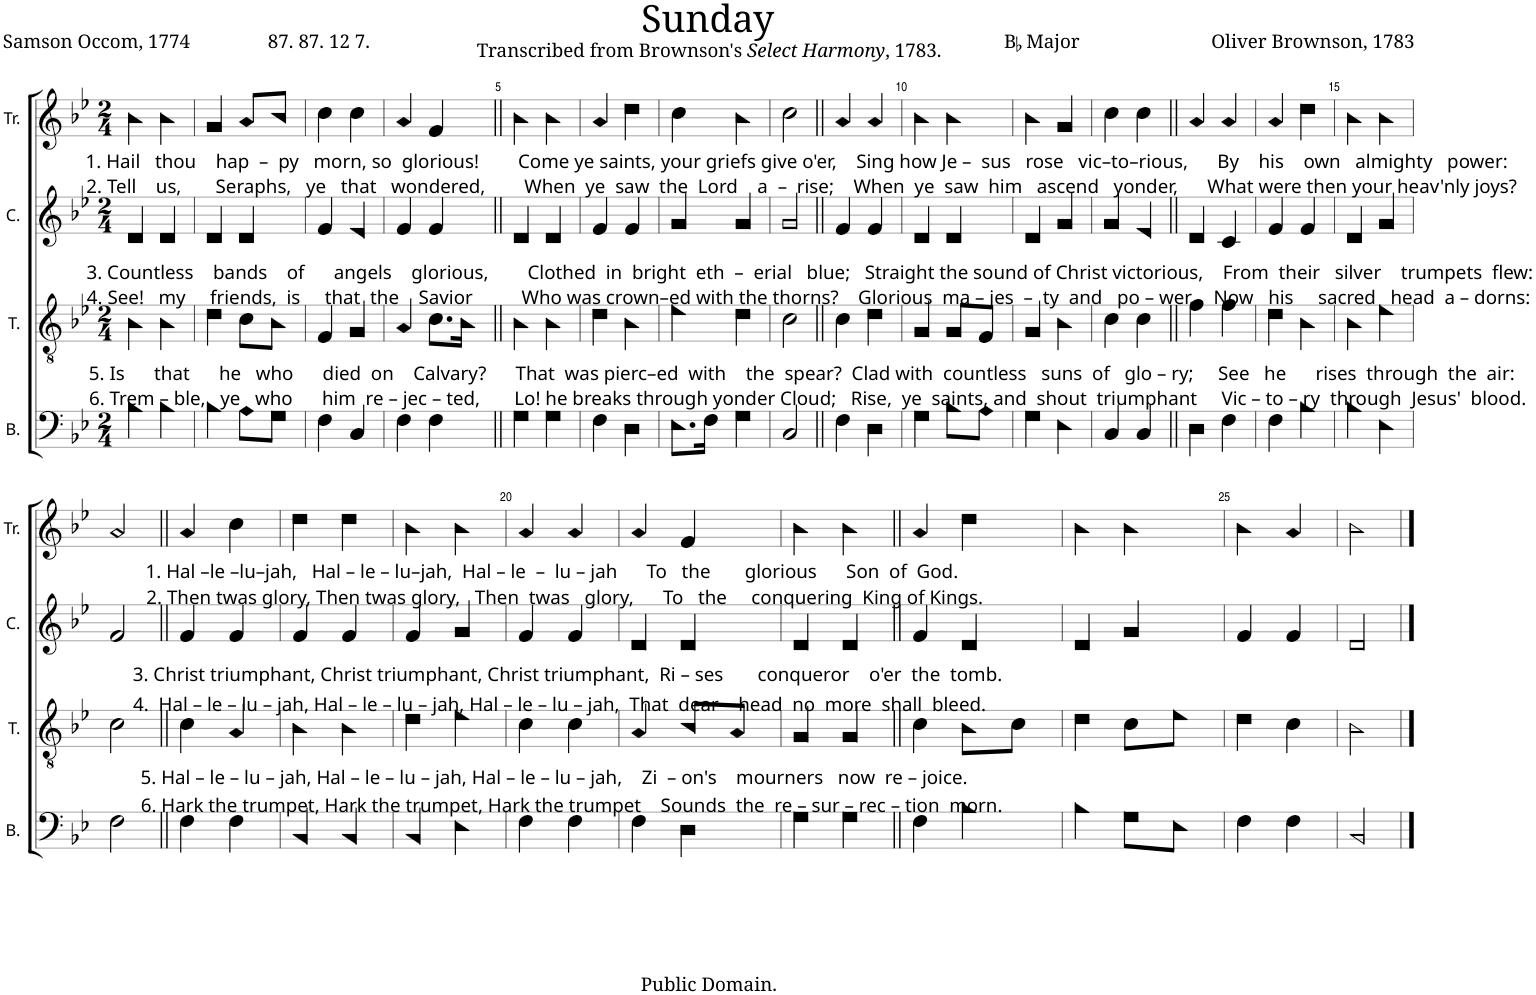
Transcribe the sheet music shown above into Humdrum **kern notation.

**kern	**kern	**kern	**kern
*part4	*part3	*part2	*part1
*staff4	*staff3	*staff2	*staff1
*I"B.	*I"T.	*I"C.	*I"Tr.
*I'B.	*I'T.	*I'C.	*I'Tr.
*clefF4	*clefGv2	*clefG2	*clefG2
*k[b-e-]	*k[b-e-]	*k[b-e-]	*k[b-e-]
*M2/4	*M2/4	*M2/4	*M2/4
=1	=1	=1	=1
!	!	!	!LO:TX:b:t=1. Hail   thou    hap  –  py   morn, so  glorious!        Come ye saints, your griefs give o'er,    Sing how Je –  sus   rose   vic–to–rious,      By    his    own   almighty   power&colon;
!	!	!	!LO:TX:b:t=2. Tell    us,       Seraphs,   ye   that   wondered,        When  ye  saw  the  Lord    a  –  rise;    When  ye  saw  him   ascend   yonder,      What were then your heav'nly joys?
!	!	!LO:TX:b:t=3. Countless    bands    of      angels    glorious,        Clothed  in  bright  eth  –  erial   blue;   Straight the sound of Christ victorious,    From  their   silver    trumpets  flew&colon;	!
!	!	!LO:TX:b:t=4. See!   my     friends,  is     that  the    Savior          Who was crown–ed with the thorns?    Glorious  ma – jes  –  ty  and   po – wer,    Now   his     sacred   head  a – dorns&colon;	!
!	!LO:TX:b:t=5. Is      that      he   who      died  on    Calvary?      That  was pierc–ed  with    the  spear?  Clad with  countless   suns  of   glo – ry;     See   he      rises  through  the  air&colon;	!	!
!	!LO:TX:b:t=6. Trem – ble,   ye   who      him  re – jec – ted,       Lo! he breaks through yonder Cloud;   Rise,  ye  saints, and  shout  triumphant     Vic – to – ry  through  Jesus'  blood.	!	!
4B-!\	4B-!\	4d!/	4b-!\
4B-!\	4B-!\	4d!/	4b-!\
=2	=2	=2	=2
4B-!\	4d!\	4d!/	4g!/
8A!\L	8c!\L	4d!/	8a!/L
8G!\J	8B-!\J	.	8b-!/J
=3	=3	=3	=3
4F!\	4F!/	4f!/	4cc!\
4C!/	4G!/	4e-!/	4cc!\
=4	=4	=4	=4
4F!\	4A!/	4f!/	4a!/
4F!\	8.c!\L	4f!/	4f!/
.	16B-!\Jk	.	.
=5||	=5||	=5||	=5||
4G!\	4B-!\	4d!/	4b-!\
4G!\	4B-!\	4d!/	4b-!\
=6	=6	=6	=6
4F!\	4d!\	4f!/	4a!/
4D!\	4B-!\	4f!/	4dd!\
=7	=7	=7	=7
8.E-!\L	4e-!\	4g!/	4cc!\
16F!\Jk	.	.	.
4G!\	4d!\	4g!/	4b-!\
=8	=8	=8	=8
2C!/	2c!\	2g!/	2cc!\
=9||	=9||	=9||	=9||
4F!\	4c!\	4f!/	4a!/
4D!\	4d!\	4f!/	4a!/
=10	=10	=10	=10
4G!\	4G!/	4d!/	4b-!\
8B-!\L	8G!/L	4d!/	4b-!\
8A!\J	8F!/J	.	.
=11	=11	=11	=11
4G!\	4G!/	4d!/	4b-!\
4E-!\	4B-!\	4g!/	4g!/
=12	=12	=12	=12
4C!/	4c!\	4g!/	4cc!\
4C!/	4c!\	4e-!/	4cc!\
=13||	=13||	=13||	=13||
4D!\	4f!\	4d!/	4a!/
4F!\	4f!\	4c!/	4a!/
=14	=14	=14	=14
4F!\	4d!\	4f!/	4a!/
4B-!\	4B-!\	4f!/	4dd!\
=15	=15	=15	=15
4B-!\	4B-!\	4d!/	4b-!\
4E-!\	4e-!\	4g!/	4b-!\
!!LO:LB:g=z
=16	=16	=16	=16
2F!\	2c!\	2f!/	2a!/
=17||	=17||	=17||	=17||
!	!	!	!LO:TX:b:t=1. Hal –le –lu–jah,   Hal – le – lu–jah,  Hal – le  –  lu – jah      To   the       glorious      Son  of  God.
!	!	!	!LO:TX:b:t=2. Then twas glory, Then twas glory,   Then  twas   glory,      To   the     conquering  King of Kings.
!	!	!LO:TX:b:t=3. Christ triumphant, Christ triumphant, Christ triumphant,  Ri – ses       conqueror    o'er  the  tomb.	!
!	!	!LO:TX:b:t=4.  Hal – le – lu – jah, Hal – le – lu – jah, Hal – le – lu – jah,  That  dear    head  no  more  shall  bleed.	!
!	!LO:TX:b:t=5. Hal – le – lu – jah, Hal – le – lu – jah, Hal – le – lu – jah,    Zi  – on's    mourners   now  re – joice.	!	!
!	!LO:TX:b:t=6. Hark the trumpet, Hark the trumpet, Hark the trumpet    Sounds  the  re – sur – rec – tion  morn.	!	!
4F!\	4c!\	4f!/	4a!/
4F!\	4A!/	4f!/	4cc!\
=18	=18	=18	=18
4BB-!/	4B-!\	4f!/	4dd!\
4BB-!/	4B-!\	4f!/	4dd!\
=19	=19	=19	=19
4BB-!/	4d!\	4f!/	4b-!\
4E-!\	4e-!\	4g!/	4b-!\
=20	=20	=20	=20
4F!\	4c!\	4f!/	4a!/
4F!\	4c!\	4f!/	4a!/
=21	=21	=21	=21
4F!\	4A!/	4d!/	4a!/
4D!\	8B-!/L	4d!/	4f!/
.	8A!/J	.	.
=22	=22	=22	=22
4G!\	4G!/	4d!/	4b-!\
4G!\	4G!/	4d!/	4b-!\
=23||	=23||	=23||	=23||
4F!\	4c!\	4f!/	4a!/
4B-!\	8B-!\L	4d!/	4dd!\
.	8c!\J	.	.
=24	=24	=24	=24
4B-!\	4d!\	4d!/	4b-!\
8G!\L	8c!\L	4g!/	4b-!\
8E-!\J	8e-!\J	.	.
=25	=25	=25	=25
4F!\	4d!\	4f!/	4b-!\
4F!\	4c!\	4f!/	4a!/
=26	=26	=26	=26
2BB-!/	2B-!\	2d!/	2b-!\
==	==	==	==
*-	*-	*-	*-
